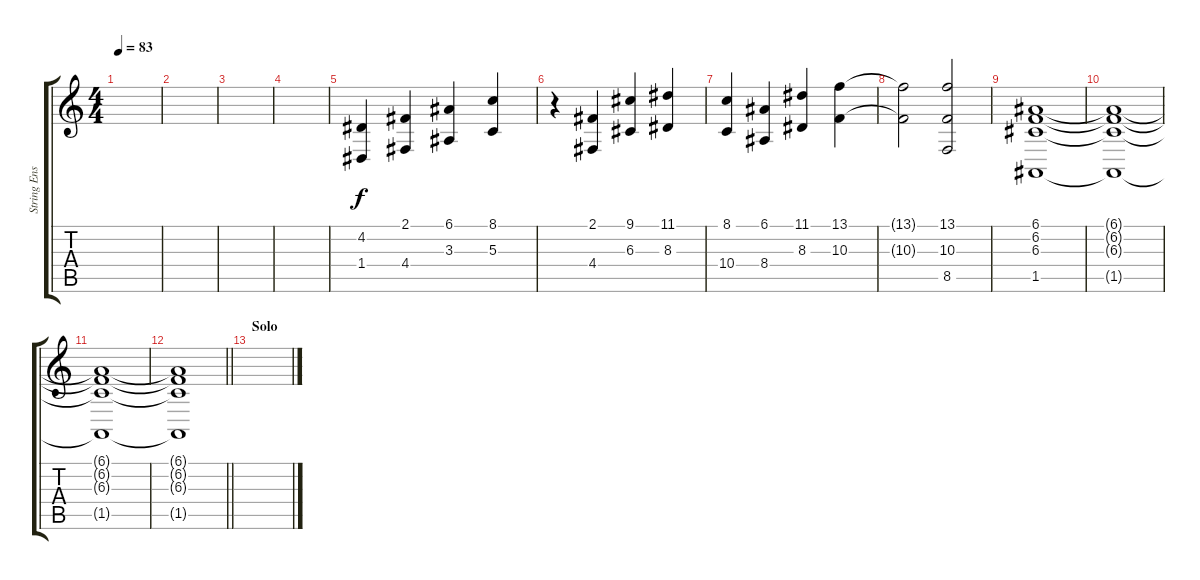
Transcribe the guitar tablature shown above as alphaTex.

\track ("String Ensemble" "String Ens") {instrument stringensemble1}
\staff {score tabs}
\tuning (E4 B3 G3 D3 A2 E2) {hide}
\ts (4 4)
\tempo 83
\clef g2
\ks c
|
|
|
|
(4.2 1.4).4{volume 12} (2.1 4.4).4 (6.1 3.3).4 (8.1 5.3).4 |
r.4 (2.1 4.4).4 (9.1 6.3).4 (11.1 8.3).4 |
(8.1 10.4).4 (6.1 8.4).4 (11.1 8.3).4 (13.1 10.3).4 |
(13.1{t} 10.3{t}).2 (13.1 10.3 8.5).2 |
(6.1 6.2 6.3 1.5).1 |
(6.1{t} 6.2{t} 6.3{t} 1.5{t}).1 |
(6.1{t} 6.2{t} 6.3{t} 1.5{t}).1 |
\barLineRight lightlight
(6.1{t} 6.2{t} 6.3{t} 1.5{t}).1 |
\section ("" "Solo")
